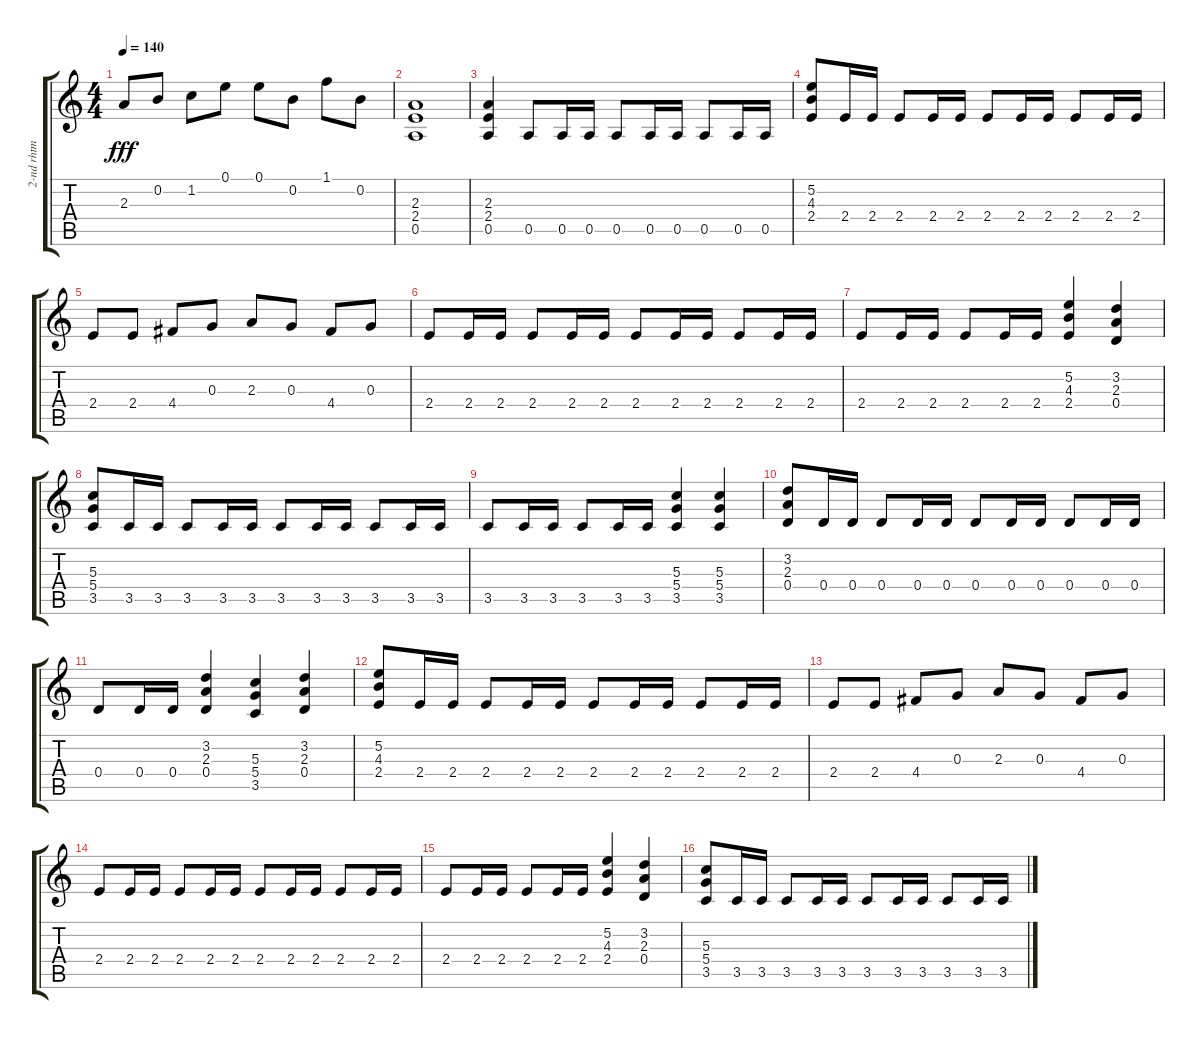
\track ("2-nd rhtm gtr" "2-nd rhtm ") {instrument overdrivenguitar}
\staff {score tabs}
\tuning (E4 B3 G3 D3 A2 E2) {hide}
\ts (4 4)
\tempo 140
\clef g2
\ks c
2.3.8{dy fff} 0.2.8 1.2.8 0.1.8 0.1.8 0.2.8 1.1.8 0.2.8 |
(2.3 2.4 0.5).1 |
(2.3 2.4 0.5).4 0.5.8 0.5.16 0.5.16 0.5.8 0.5.16 0.5.16 0.5.8 0.5.16 0.5.16 |
(5.2 4.3 2.4).8 2.4.16 2.4.16 2.4.8 2.4.16 2.4.16 2.4.8 2.4.16 2.4.16 2.4.8 2.4.16 2.4.16 |
2.4.8 2.4.8 4.4.8 0.3.8 2.3.8 0.3.8 4.4.8 0.3.8 |
2.4.8 2.4.16 2.4.16 2.4.8 2.4.16 2.4.16 2.4.8 2.4.16 2.4.16 2.4.8 2.4.16 2.4.16 |
2.4.8 2.4.16 2.4.16 2.4.8 2.4.16 2.4.16 (5.2 4.3 2.4).4 (3.2 2.3 0.4).4 |
(5.3 5.4 3.5).8 3.5.16 3.5.16 3.5.8 3.5.16 3.5.16 3.5.8 3.5.16 3.5.16 3.5.8 3.5.16 3.5.16 |
3.5.8 3.5.16 3.5.16 3.5.8 3.5.16 3.5.16 (5.3 5.4 3.5).4 (5.3 5.4 3.5).4 |
(3.2 2.3 0.4).8 0.4.16 0.4.16 0.4.8 0.4.16 0.4.16 0.4.8 0.4.16 0.4.16 0.4.8 0.4.16 0.4.16 |
0.4.8 0.4.16 0.4.16 (3.2 2.3 0.4).4 (5.3 5.4 3.5).4 (3.2 2.3 0.4).4 |
(5.2 4.3 2.4).8 2.4.16 2.4.16 2.4.8 2.4.16 2.4.16 2.4.8 2.4.16 2.4.16 2.4.8 2.4.16 2.4.16 |
2.4.8 2.4.8 4.4.8 0.3.8 2.3.8 0.3.8 4.4.8 0.3.8 |
2.4.8 2.4.16 2.4.16 2.4.8 2.4.16 2.4.16 2.4.8 2.4.16 2.4.16 2.4.8 2.4.16 2.4.16 |
2.4.8 2.4.16 2.4.16 2.4.8 2.4.16 2.4.16 (5.2 4.3 2.4).4 (3.2 2.3 0.4).4 |
(5.3 5.4 3.5).8 3.5.16 3.5.16 3.5.8 3.5.16 3.5.16 3.5.8 3.5.16 3.5.16 3.5.8 3.5.16 3.5.16
